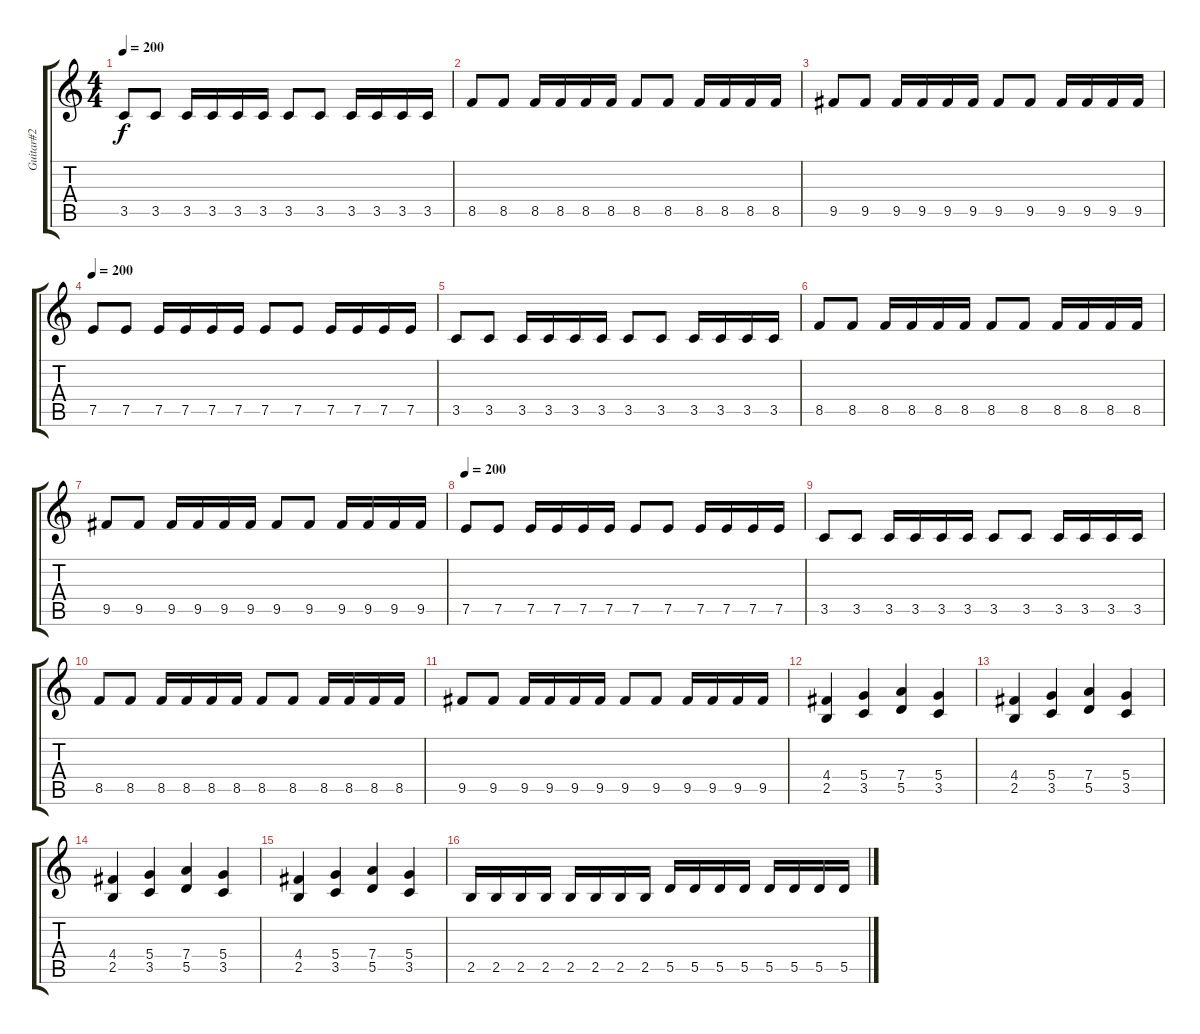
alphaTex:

\track ("Guitar#2" "Guitar#2") {instrument distortionguitar}
\staff {score tabs}
\tuning (E4 B3 G3 D3 A2 E2) {hide}
\ts (4 4)
\tempo 200
\clef g2
\ks c
3.5.8{dy f} 3.5.8 3.5.16 3.5.16 3.5.16 3.5.16 3.5.8 3.5.8 3.5.16 3.5.16 3.5.16 3.5.16 |
8.5.8 8.5.8 8.5.16 8.5.16 8.5.16 8.5.16 8.5.8 8.5.8 8.5.16 8.5.16 8.5.16 8.5.16 |
9.5.8 9.5.8 9.5.16 9.5.16 9.5.16 9.5.16 9.5.8 9.5.8 9.5.16 9.5.16 9.5.16 9.5.16 |
\tempo 200
7.5.8 7.5.8 7.5.16 7.5.16 7.5.16 7.5.16 7.5.8 7.5.8 7.5.16 7.5.16 7.5.16 7.5.16 |
3.5.8 3.5.8 3.5.16 3.5.16 3.5.16 3.5.16 3.5.8 3.5.8 3.5.16 3.5.16 3.5.16 3.5.16 |
8.5.8 8.5.8 8.5.16 8.5.16 8.5.16 8.5.16 8.5.8 8.5.8 8.5.16 8.5.16 8.5.16 8.5.16 |
9.5.8 9.5.8 9.5.16 9.5.16 9.5.16 9.5.16 9.5.8 9.5.8 9.5.16 9.5.16 9.5.16 9.5.16 |
\tempo 200
7.5.8 7.5.8 7.5.16 7.5.16 7.5.16 7.5.16 7.5.8 7.5.8 7.5.16 7.5.16 7.5.16 7.5.16 |
3.5.8 3.5.8 3.5.16 3.5.16 3.5.16 3.5.16 3.5.8 3.5.8 3.5.16 3.5.16 3.5.16 3.5.16 |
8.5.8 8.5.8 8.5.16 8.5.16 8.5.16 8.5.16 8.5.8 8.5.8 8.5.16 8.5.16 8.5.16 8.5.16 |
9.5.8 9.5.8 9.5.16 9.5.16 9.5.16 9.5.16 9.5.8 9.5.8 9.5.16 9.5.16 9.5.16 9.5.16 |
(4.4 2.5).4 (5.4 3.5).4 (7.4 5.5).4 (5.4 3.5).4 |
(4.4 2.5).4 (5.4 3.5).4 (7.4 5.5).4 (5.4 3.5).4 |
(4.4 2.5).4 (5.4 3.5).4 (7.4 5.5).4 (5.4 3.5).4 |
(4.4 2.5).4 (5.4 3.5).4 (7.4 5.5).4 (5.4 3.5).4 |
2.5.16 2.5.16 2.5.16 2.5.16 2.5.16 2.5.16 2.5.16 2.5.16 5.5.16 5.5.16 5.5.16 5.5.16 5.5.16 5.5.16 5.5.16 5.5.16
